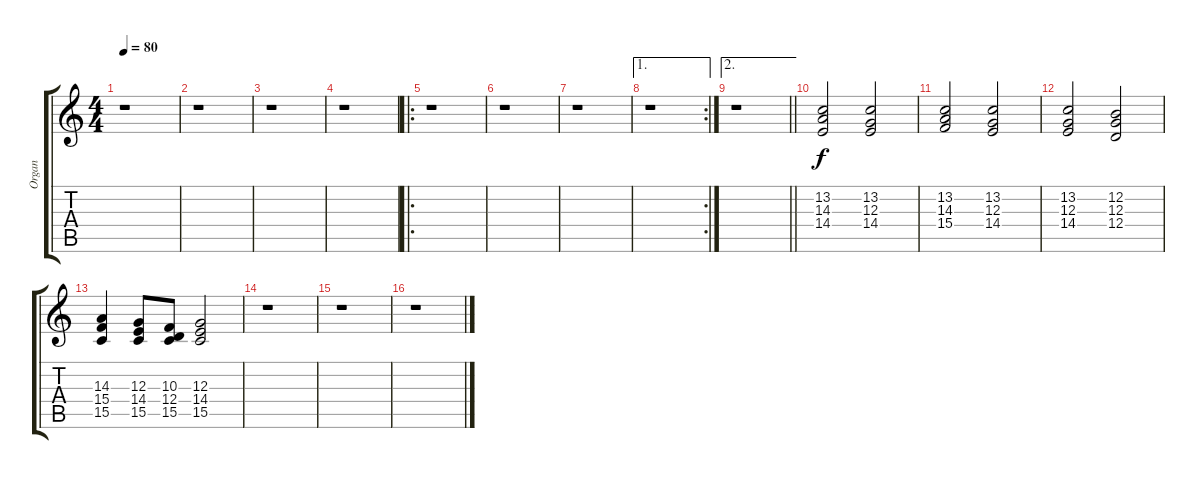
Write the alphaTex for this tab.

\track ("Organ" "Organ") {instrument drawbarorgan}
\staff {score tabs}
\tuning (E4 B3 G3 D3 A2 C2) {hide}
\ts (4 4)
\tempo 80
\clef g2
\ks c
r.1{dy f instrument drawbarorgan} |
r.1 |
r.1 |
r.1 |
\ro
r.1 |
r.1 |
r.1 |
\ae 1
\rc 2
r.1 |
\ae 2
\barLineRight lightlight
r.1 |
(13.2 14.3 14.4).2 (13.2 12.3 14.4).2 |
(13.2 14.3 15.4).2 (13.2 12.3 14.4).2 |
(13.2 12.3 14.4).2 (12.2 12.3 12.4).2 |
(14.3 15.4 15.5).4 (12.3 14.4 15.5).8 (10.3 12.4 15.5).8 (12.3 14.4 15.5).2 |
r.1 |
r.1 |
r.1
